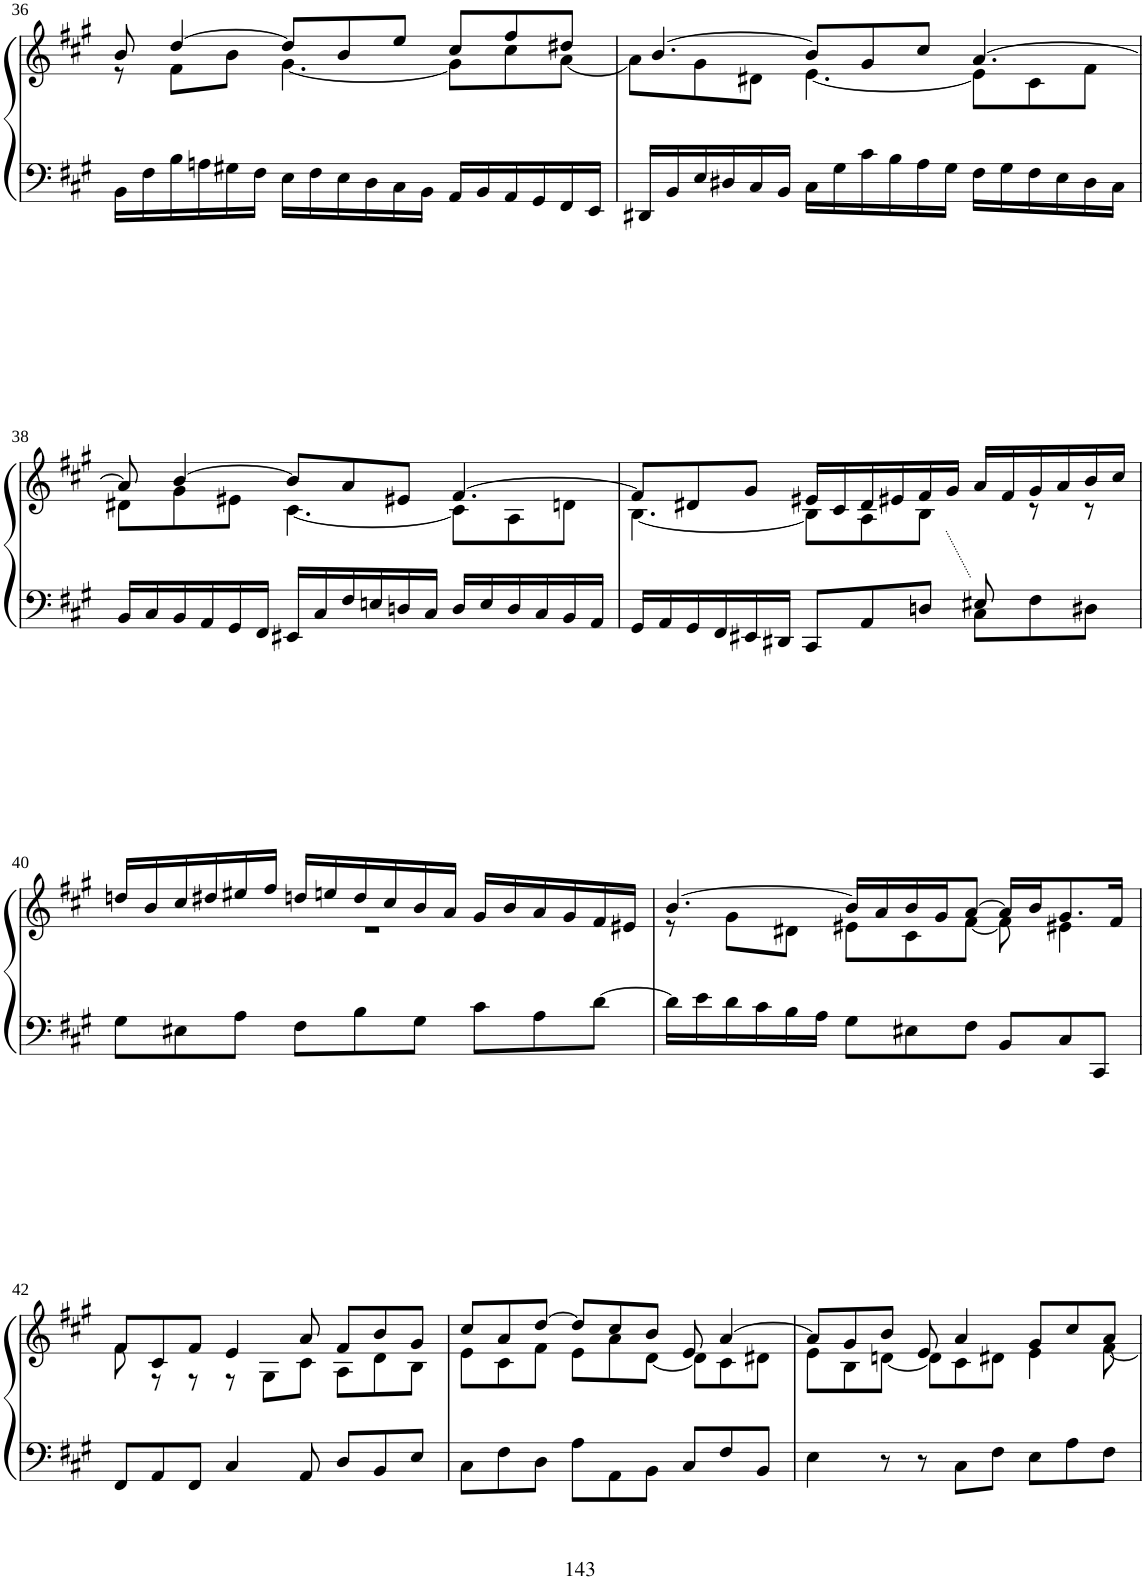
**kern	**kern
*part1	*part1
*staff2	*staff1
*I"Piano	*
*I'Pno	*
!!LO:PB:g=z
*clefF4	*clefG2
*k[f#c#g#]	*k[f#c#g#]
*M9/8	*M9/8
=36	=36
*	*^
16BB\LL	8b/	8r
16F#\	.	.
16B\	[4dd/	8f#\L
16An\	.	.
16G#X\	.	8b\J
16F#\JJ	.	.
16E\LL	8dd/L]	[4.g#\
16F#\	.	.
16E\	8b/	.
16D\	.	.
16C#\	8ee/J	.
16BB\JJ	.	.
16AA/LL	8cc#/L	8g#\L]
16BB/	.	.
16AA/	8ff#/	8cc#\
16GG#/	.	.
16FF#/	8dd#X/J	[8a\J
16EE/JJ	.	.
=37	=37	=37
16DD#X/LL	[4.b/	8a\L]
16BB/	.	.
16E/	.	8g#\
16D#X/	.	.
16C#/	.	8d#X\J
16BB/JJ	.	.
16C#\LL	8b/L]	[4.e\
16G#\	.	.
16c#\	8g#/	.
16B\	.	.
16A\	8cc#/J	.
16G#\JJ	.	.
16F#\LL	[4.a/	8e\L]
16G#\	.	.
16F#\	.	8c#\
16E\	.	.
16D#\	.	8f#\J
16C#\JJ	.	.
!!LO:LB:g=z	!!
=38	=38	=38
16BB/LL	8a/]	8d#X\L
16C#/	.	.
16BB/	[4b/	8g#\
16AA/	.	.
16GG#/	.	8e#X\J
16FF#/JJ	.	.
16EE#X/LL	8b/L]	[4.c#\
16C#/	.	.
16F#/	8a/	.
16En/	.	.
16Dn/	8e#X/J	.
16C#/JJ	.	.
16D/LL	[4.f#/	8c#\L]
16E/	.	.
16D/	.	8A\
16C#/	.	.
16BB/	.	8dn\J
16AA/JJ	.	.
=39	=39	=39
*^	*	*
2.ryy	16GG#/LL	8f#/L]	[4.B\
.	16AA/	.	.
.	16GG#/	8d#X/	.
.	16FF#/	.	.
.	16EE#X/	8g#/J	.
.	16DD#X/JJ	.	.
.	8CC#/L	16e#X/LL	8B\L]
.	.	16c#/	.
.	8AA/	16d#/	8A\
.	.	16e#X/	.
.	8Dn/J	16f#/	8B\J
.	.	16g#/JJ	.
8E#X/	8C#\L	16a/LL	8ryy
.	.	16f#/	.
4ryy	8F#\	16g#/	8r
.	.	16a/	.
.	8D#X\J	16b/	8r
.	.	16cc#/JJ	.
*v	*v	*	*
!!LO:LB:g=z	!!
=40	=40	=40
8G#\L	16ddn/LL	8%9r
.	16b/	.
8E#X\	16cc#/	.
.	16dd#X/	.
8A\J	16ee#X/	.
.	16ff#/JJ	.
8F#\L	16ddn/LL	.
.	16een/	.
8B\	16dd/	.
.	16cc#/	.
8G#\J	16b/	.
.	16a/JJ	.
8c#\L	16g#/LL	.
.	16b/	.
8A\	16a/	.
.	16g#/	.
[8d\J	16f#/	.
.	16e#X/JJ	.
=41	=41	=41
16d\LL]	[4.b/	8r
16e\	.	.
16d\	.	8g#\L
16c#\	.	.
16B\	.	8d#X\J
16A\JJ	.	.
8G#\L	16b/LL]	8e#X\L
.	16a/	.
8E#X\	16b/	8c#\
.	16g#/J	.
8F#\J	[8a/J	[8f#\J
8BB/L	16a/LL]	8f#\]
.	16b/J	.
8C#/	8.g#/	4e#X\
8CC#/J	.	.
.	16f#/Jk	.
!!LO:LB:g=z	!!
=42	=42	=42
8FF#/L	8f#/L	8f#\
8AA/	8c#/	8r
8FF#/J	8f#/J	8r
4C#/	4e/	8r
.	.	8G#\L
8AA/	8a/	8c#\J
8D/L	8f#/L	8A\L
8BB/	8b/	8d\
8E/J	8g#/J	8B\J
=43	=43	=43
8C#\L	8cc#/L	8e\L
8F#\	8a/	8c#\
8D\J	[8dd/J	8f#\J
8A\L	8dd/L]	8e\L
8AA\	8cc#/	8a\
8BB\J	8b/J	[8d\J
8C#/L	8e/	8d\L]
8F#/	[4a/	8c#\
8BB/J	.	8d#X\J
=44	=44	=44
4E\	8a/L]	8e\L
.	8g#/	8B\
8r	8b/J	[8dn\J
8r	8e/	8d\L]
8C#\L	4a/	8c#\
8F#\J	.	8d#X\J
8E\L	8g#/L	4e\
8A\	8cc#/	.
8F#\J	8a/J	[8f#\
*	*v	*v
=	=
*-	*-
